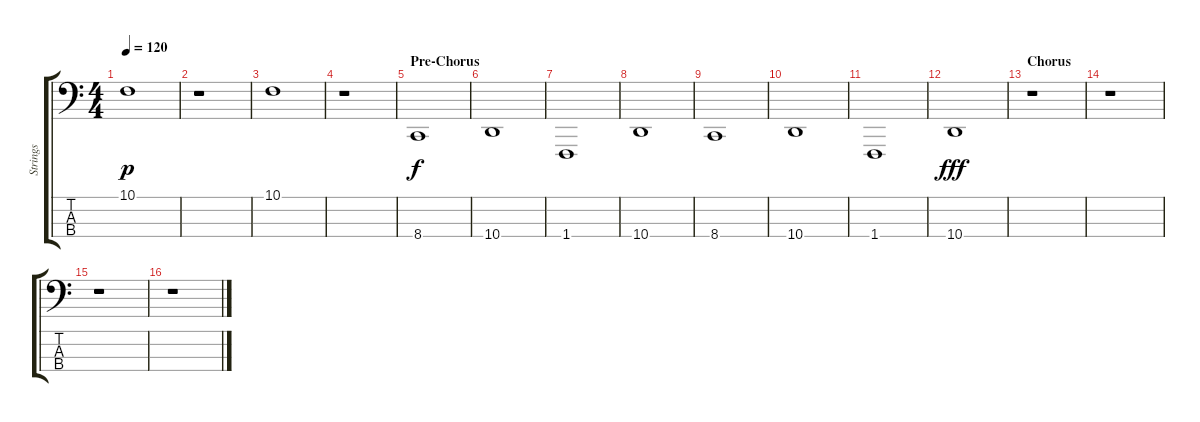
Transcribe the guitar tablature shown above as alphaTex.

\track ("Strings" "Strings") {instrument synthstrings1}
\staff {score tabs}
\tuning (G2 D2 A1 E1) {hide}
\ts (4 4)
\tempo 120
\clef f4
\ks c
10.1.1{dy p} |
r.1 |
10.1.1 |
r.1 |
\section ("" "Pre-Chorus")
8.4.1{dy f} |
10.4.1 |
1.4.1 |
10.4.1 |
8.4.1 |
10.4.1 |
1.4.1 |
10.4.1{dy fff} |
\section ("" "Chorus")
r.1 |
r.1 |
r.1 |
r.1
